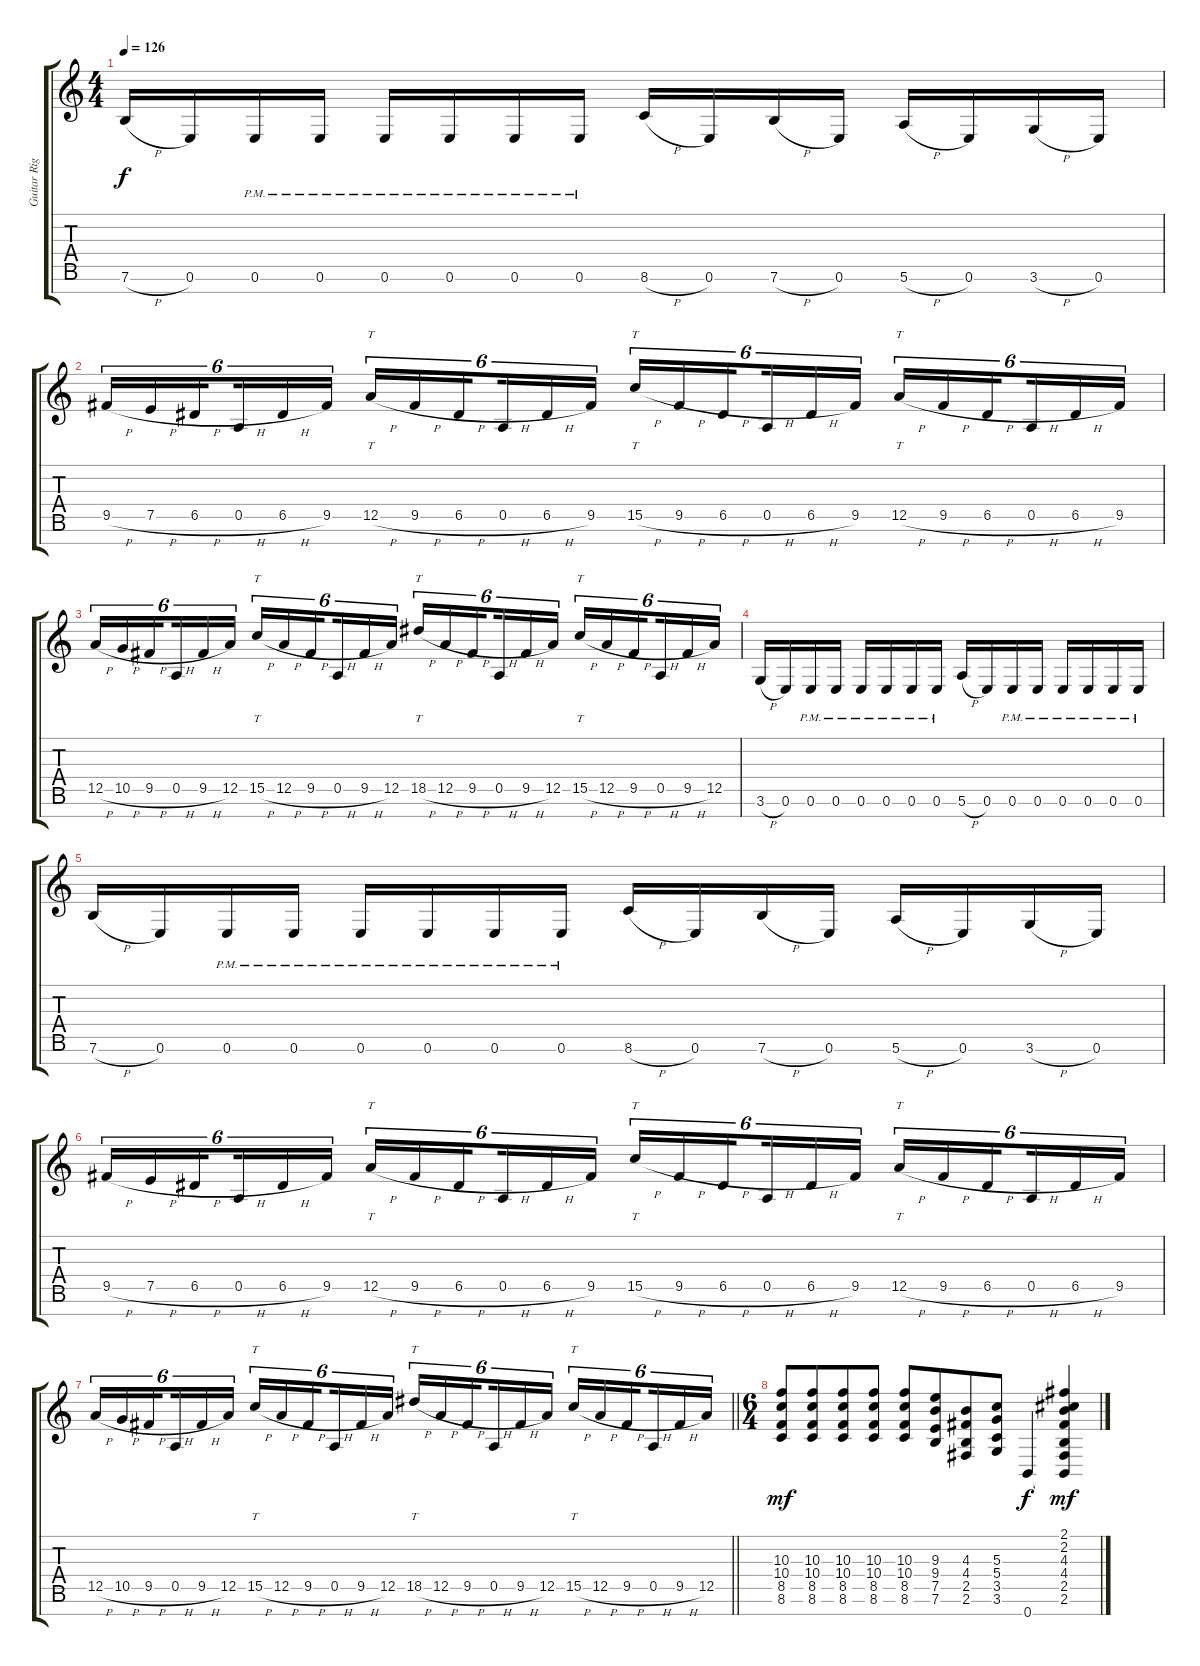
\track ("Guitar Right" "Guitar Rig") {instrument distortionguitar}
\staff {score tabs}
\tuning (E4 B3 G3 D3 A2 E2 B1) {hide}
\ts (4 4)
\tempo 126
\clef g2
\ks c
7.6{h}.16{dy f} 0.6.16 0.6{pm}.16 0.6{pm}.16 0.6{pm}.16 0.6{pm}.16 0.6{pm}.16 0.6{pm}.16 8.6{h}.16 0.6.16 7.6{h}.16 0.6.16 5.6{h}.16 0.6.16 3.6{h}.16 0.6.16 |
9.5{h}.16{tu (6 4)} 7.5{h}.16{tu (6 4)} 6.5{h}.16{tu (6 4) beam splitsecondary} 0.5{h}.16{tu (6 4)} 6.5{h}.16{tu (6 4)} 9.5.16{tu (6 4)} 12.5{h}.16{tt tu (6 4)} 9.5{h}.16{tu (6 4)} 6.5{h}.16{tu (6 4) beam splitsecondary} 0.5{h}.16{tu (6 4)} 6.5{h}.16{tu (6 4)} 9.5.16{tu (6 4)} 15.5{h}.16{tt tu (6 4)} 9.5{h}.16{tu (6 4)} 6.5{h}.16{tu (6 4) beam splitsecondary} 0.5{h}.16{tu (6 4)} 6.5{h}.16{tu (6 4)} 9.5.16{tu (6 4)} 12.5{h}.16{tt tu (6 4)} 9.5{h}.16{tu (6 4)} 6.5{h}.16{tu (6 4) beam splitsecondary} 0.5{h}.16{tu (6 4)} 6.5{h}.16{tu (6 4)} 9.5.16{tu (6 4)} |
12.5{h}.16{tu (6 4)} 10.5{h}.16{tu (6 4)} 9.5{h}.16{tu (6 4) beam splitsecondary} 0.5{h}.16{tu (6 4)} 9.5{h}.16{tu (6 4)} 12.5.16{tu (6 4)} 15.5{h}.16{tt tu (6 4)} 12.5{h}.16{tu (6 4)} 9.5{h}.16{tu (6 4) beam splitsecondary} 0.5{h}.16{tu (6 4)} 9.5{h}.16{tu (6 4)} 12.5.16{tu (6 4)} 18.5{h}.16{tt tu (6 4)} 12.5{h}.16{tu (6 4)} 9.5{h}.16{tu (6 4) beam splitsecondary} 0.5{h}.16{tu (6 4)} 9.5{h}.16{tu (6 4)} 12.5.16{tu (6 4)} 15.5{h}.16{tt tu (6 4)} 12.5{h}.16{tu (6 4)} 9.5{h}.16{tu (6 4) beam splitsecondary} 0.5{h}.16{tu (6 4)} 9.5{h}.16{tu (6 4)} 12.5.16{tu (6 4)} |
3.6{h}.16 0.6.16 0.6{pm}.16 0.6{pm}.16 0.6{pm}.16 0.6{pm}.16 0.6{pm}.16 0.6{pm}.16 5.6{h}.16 0.6.16 0.6{pm}.16 0.6{pm}.16 0.6{pm}.16 0.6{pm}.16 0.6{pm}.16 0.6{pm}.16 |
7.6{h}.16 0.6.16 0.6{pm}.16 0.6{pm}.16 0.6{pm}.16 0.6{pm}.16 0.6{pm}.16 0.6{pm}.16 8.6{h}.16 0.6.16 7.6{h}.16 0.6.16 5.6{h}.16 0.6.16 3.6{h}.16 0.6.16 |
9.5{h}.16{tu (6 4)} 7.5{h}.16{tu (6 4)} 6.5{h}.16{tu (6 4) beam splitsecondary} 0.5{h}.16{tu (6 4)} 6.5{h}.16{tu (6 4)} 9.5.16{tu (6 4)} 12.5{h}.16{tt tu (6 4)} 9.5{h}.16{tu (6 4)} 6.5{h}.16{tu (6 4) beam splitsecondary} 0.5{h}.16{tu (6 4)} 6.5{h}.16{tu (6 4)} 9.5.16{tu (6 4)} 15.5{h}.16{tt tu (6 4)} 9.5{h}.16{tu (6 4)} 6.5{h}.16{tu (6 4) beam splitsecondary} 0.5{h}.16{tu (6 4)} 6.5{h}.16{tu (6 4)} 9.5.16{tu (6 4)} 12.5{h}.16{tt tu (6 4)} 9.5{h}.16{tu (6 4)} 6.5{h}.16{tu (6 4) beam splitsecondary} 0.5{h}.16{tu (6 4)} 6.5{h}.16{tu (6 4)} 9.5.16{tu (6 4)} |
\barLineRight lightlight
12.5{h}.16{tu (6 4)} 10.5{h}.16{tu (6 4)} 9.5{h}.16{tu (6 4) beam splitsecondary} 0.5{h}.16{tu (6 4)} 9.5{h}.16{tu (6 4)} 12.5.16{tu (6 4)} 15.5{h}.16{tt tu (6 4)} 12.5{h}.16{tu (6 4)} 9.5{h}.16{tu (6 4) beam splitsecondary} 0.5{h}.16{tu (6 4)} 9.5{h}.16{tu (6 4)} 12.5.16{tu (6 4)} 18.5{h}.16{tt tu (6 4)} 12.5{h}.16{tu (6 4)} 9.5{h}.16{tu (6 4) beam splitsecondary} 0.5{h}.16{tu (6 4)} 9.5{h}.16{tu (6 4)} 12.5.16{tu (6 4)} 15.5{h}.16{tt tu (6 4)} 12.5{h}.16{tu (6 4)} 9.5{h}.16{tu (6 4) beam splitsecondary} 0.5{h}.16{tu (6 4)} 9.5{h}.16{tu (6 4)} 12.5.16{tu (6 4)} |
\ts (6 4)
\section ("" "")
(10.3 10.4 8.5 8.6).8{dy mf beam merge} (10.3 10.4 8.5 8.6).8{beam merge} (10.3 10.4 8.5 8.6).8{beam merge} (10.3 10.4 8.5 8.6).8{beam split} (10.3 10.4 8.5 8.6).8 (9.3 9.4 7.5 7.6).8{beam merge} (4.3 4.4 2.5 2.6).8 (5.3 5.4 3.5 3.6).8 0.7.4{dy f} (2.1 2.2 4.3 4.4 2.5 2.6 0.7{t}).4{dy mf}
